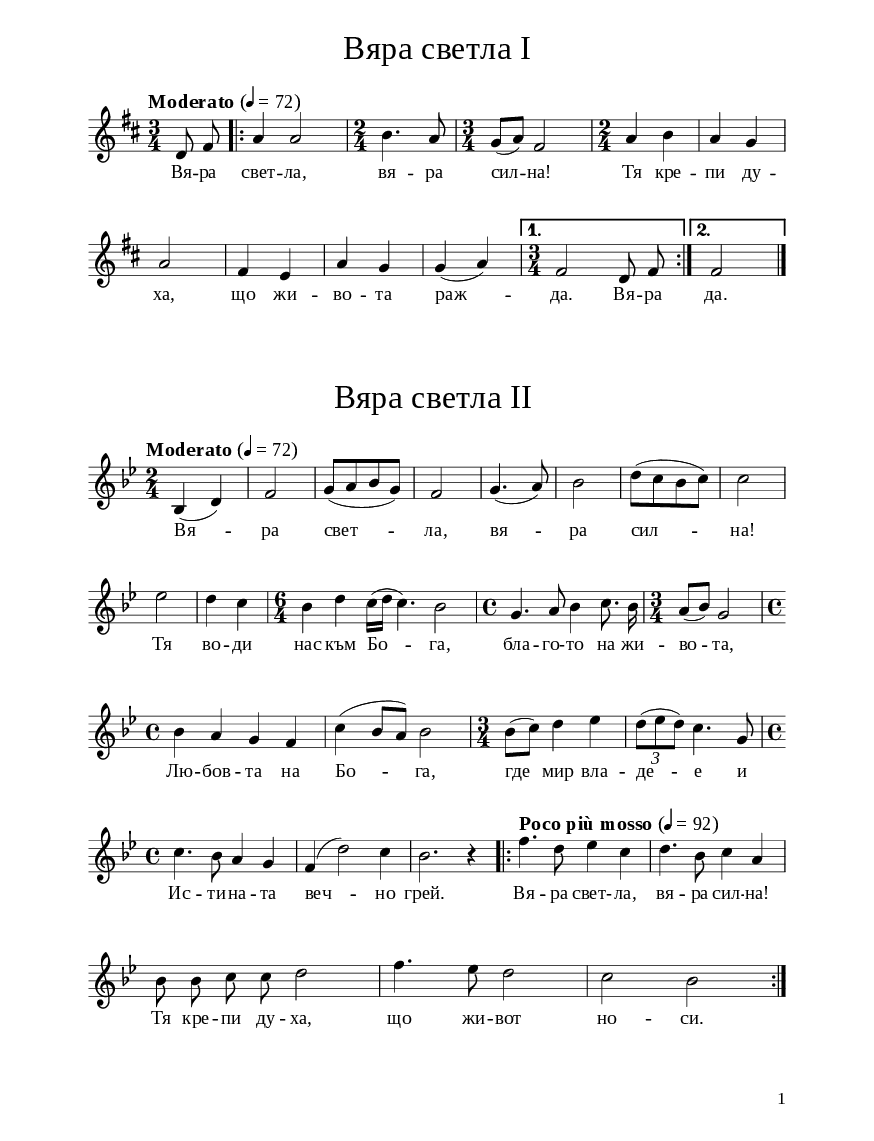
\version "2.24.4"

% include paper part and global functions
\include "include/globals.ily"

\bookpart {

  \label #'ref170_1
  \tocItem \markup "Вяра светла I "

  \include "include/bookpart-paper.ily"
  \score {
    \include "include/score-layout.ily"

    \new Voice \absolute {
      \clef treble
      \key d \major
      \time 3/4
      \tempoFunc "Moderato" 4 "72"
      \override Staff.BarLine.gap = 0.5
      \autoBeamOff
      \partial 4
      d'8  fis'8 | \repeat volta 2 {
        a'4  % 2
        a'2 | % 3
        \time 2/4 b'4.  a'8 | \time 3/4 g'8 ( [  a'8 ])  % 4
        fis'2 | % 5
        \time 2/4 a'4 b'4  | % 6
        a'4  g'4 \break | % 7
        a'2 | % 8
        fis'4  e'4 | % 9
        a'4  g'4 |
        g'4 (  a'4 ) |
      }  % 11

      \alternative {
        {\time 3/4 fis'2 d'8 fis'8}
        { fis'2}
      }
      \bar "|."
    }

    \addlyrics {
      Вя -- ра свет --   ла,
      вя -- ра сил --   на! Тя кре -- пи ду -- ха, що жи -- во -- та раж -- да. Вя -- ра да.}
      \header {
        title = \titleFunc #'ref_desc_15 "Вяра светла I" "Vjara svetla I"
      }

      \midi{}

    } % score

    \markup \vspace #3

    \label #'ref170_2
    \tocItem \markup "Вяра светла II "

    \include "include/bookpart-paper.ily"
    \score {
      \include "include/score-layout.ily"

      \new Voice \absolute {
        \clef treble
        \key bes \major
        \time 2/4
        \tempoFunc "Moderato" 4 "72"
        \autoBeamOff
        bes4 (  d'4 )  f'2 | % 2
        g'8 ( [  a'8  bes'8  g'8 ) ]  f'2
        | % 3
        g'4. (  a'8 )  bes'2 | % 4
        d''8 ( [  c''8  bes'8  c''8 ) ]
        c''2 \break | % 5
        es''2  d''4  c''4 | % 6
        \time 6/4  | % 6
        bes'4  d''4  c''16 ( [  d''16 ]
        c''4. )  bes'2 | % 7
        \time 4/4  | % 7
        g'4.  a'8  bes'4  c''8.
        bes'16  | % 8
        \time 3/4  | % 8
        a'8 ( [  bes'8 ) ]  g'2 | \break % 9
        \time 4/4  | % 9
        bes'4  a'4  g'4  f'4 |
        c''4 (  bes'8 [  a'8 ) ]  bes'2 | % 11
        \time 3/4  | % 11
        bes'8 ( [  c''8 ])   d''4  es''4
        | % 12
        \times 2/3  {
          d''8 ( [  es''8  d''8 ) ]
        }
        c''4.  g'8 | \break % 13
        \time 4/4  | % 13
        c''4.  bes'8  a'4  g'4 | % 14
        f'4 (  d''2 )  c''4 | % 15
        bes'2. r4
        \bar ".|:-||"

        | % 16
        \tempoFunc "Poco più mosso" 4 "92"

        f''4.  d''8  es''4  c''4 | % 17
        d''4.  bes'8  c''4  a'4 \break | % 18
        bes'8  bes'8  c''8  c''8
        d''2 | % 19
        f''4.  es''8  d''2 |
        c''2  bes'2
        \bar ":|."
      }

      \addlyrics {
        Вя -- ра свет --   ла,
        вя -- ра сил --   на!
        Тя во -- ди нас към Бо --
        га, бла -- "го-" -- то на жи -- во
        -- та, Лю -- бов -- та на Бо --
        га, где  мир вла -- де --
        е и Ис -- ти -- на -- та веч
        -- но грей. Вя -- ра "свет-" -- ла,
        вя -- ра сил -- на! Тя кре -- пи
        ду -- ха, що жи -- вот но -- си.}

        \header {
          title = \titleFunc #'ref_desc_15 "Вяра светла II " "Vjara svetla II "
        }

        \midi{}

      } % score




    } % bookpart

    % Più mosso
    %
